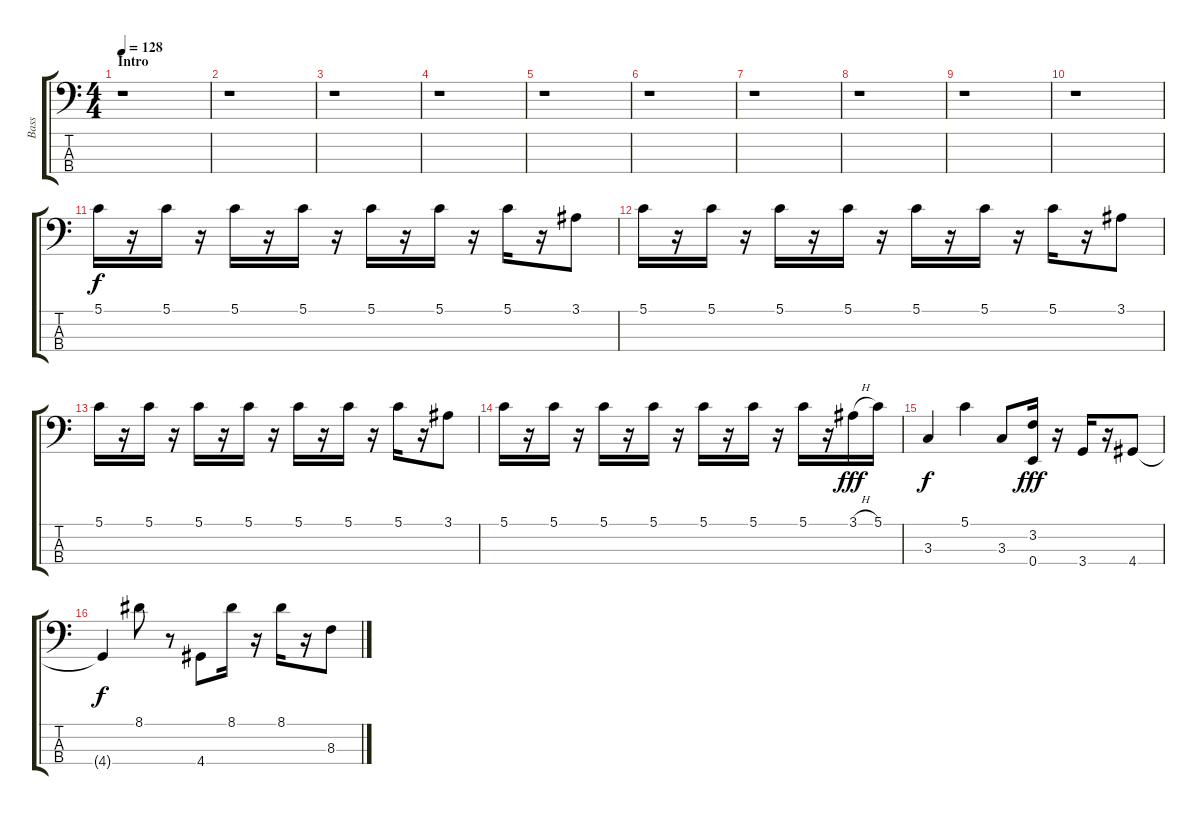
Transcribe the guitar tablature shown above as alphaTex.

\track ("Bass" "Bass") {instrument electricbassfinger}
\staff {score tabs}
\tuning (G2 D2 A1 E1) {hide}
\ts (4 4)
\section ("" "Intro")
\tempo 128
\clef f4
\ks c
r.1{dy f instrument electricbassfinger} |
r.1 |
r.1 |
r.1 |
r.1 |
r.1 |
r.1 |
r.1 |
r.1 |
r.1 |
5.1.16 r.16 5.1.16 r.16 5.1.16 r.16 5.1.16 r.16 5.1.16 r.16 5.1.16 r.16 5.1.16 r.16 3.1.8 |
5.1.16 r.16 5.1.16 r.16 5.1.16 r.16 5.1.16 r.16 5.1.16 r.16 5.1.16 r.16 5.1.16 r.16 3.1.8 |
5.1.16 r.16 5.1.16 r.16 5.1.16 r.16 5.1.16 r.16 5.1.16 r.16 5.1.16 r.16 5.1.16 r.16 3.1.8 |
5.1.16 r.16 5.1.16 r.16 5.1.16 r.16 5.1.16 r.16 5.1.16 r.16 5.1.16 r.16 5.1.16 r.16 3.1{h}.16{dy fff} 5.1.16 |
3.3.4{dy f} 5.1.4 3.3.8 (3.2 0.4).16{dy fff} r.16 3.4.16 r.16 4.4.8 |
4.4{t}.4{dy f} 8.1.8 r.8 4.4.8 8.1.16 r.16 8.1.16 r.16 8.3.8
